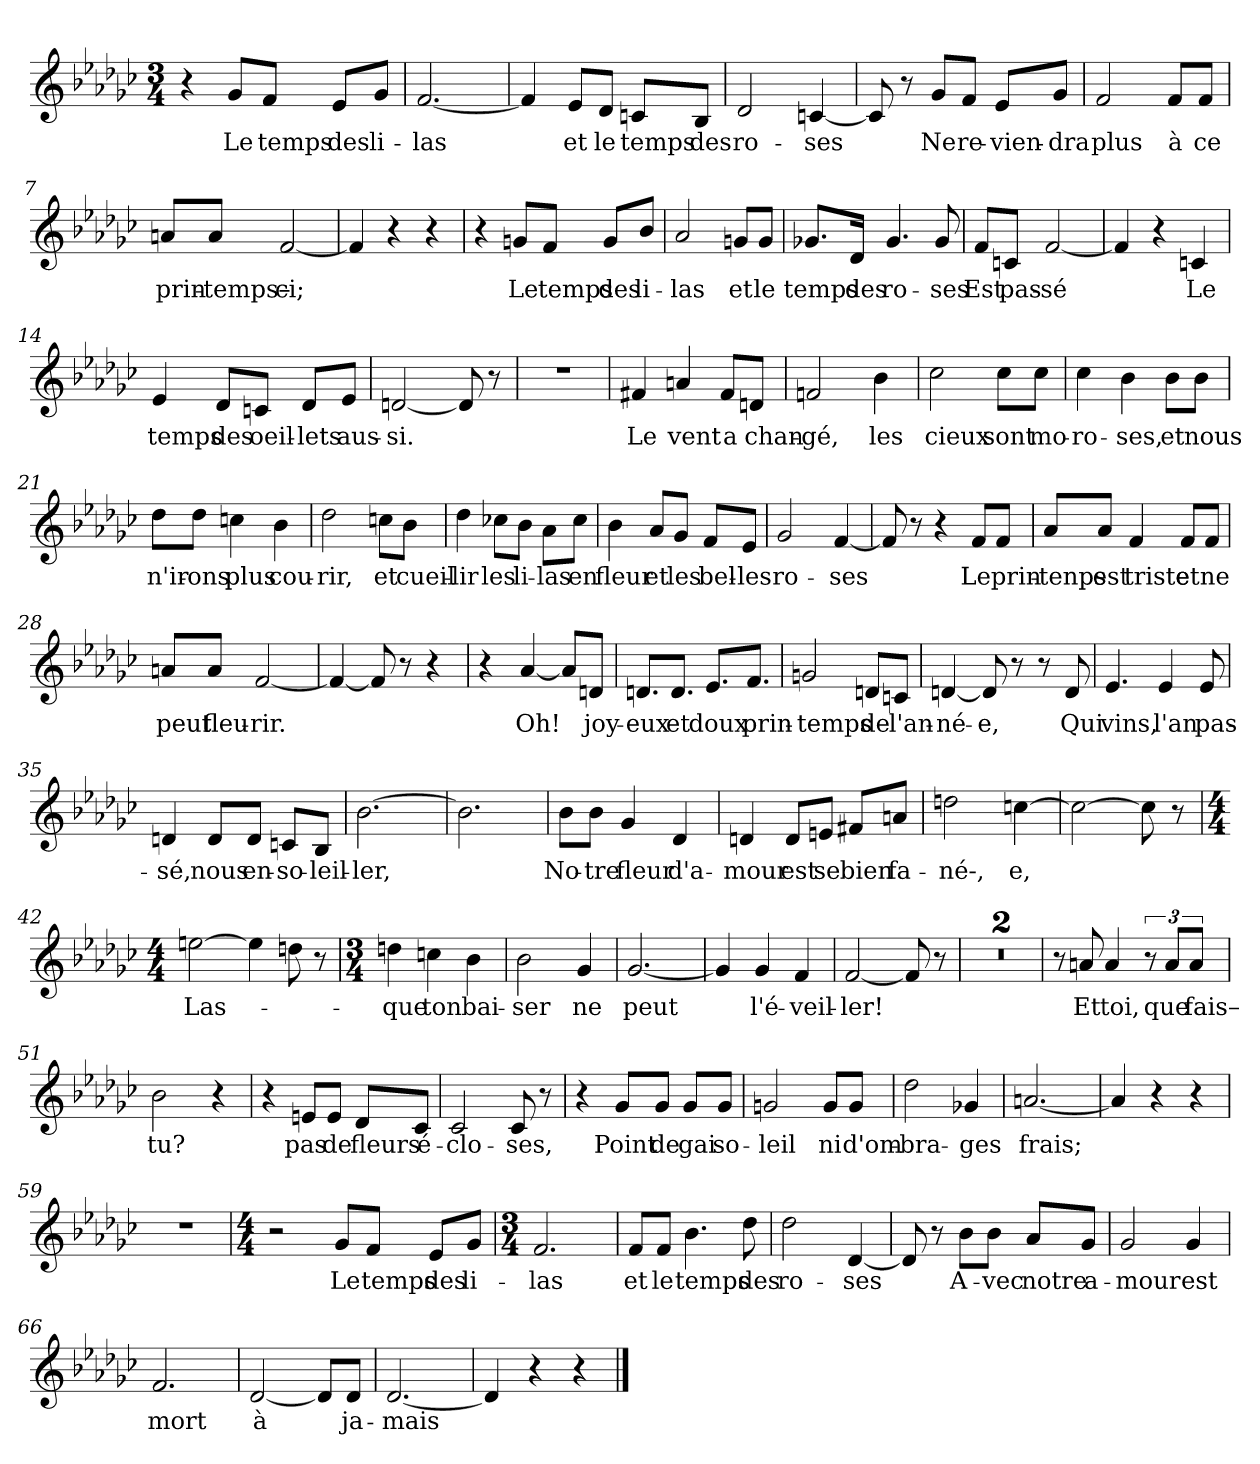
**kern	**text
*part1	*part1
*staff1	*staff1
*clefG2	*
*k[b-e-a-d-g-c-]	*
*M3/4	*
=1	=1
4r	.
!	!LO:LY:b
8g-/L	Le
!	!LO:LY:b
8f/J	temps
!	!LO:LY:b
8e-/L	des
!	!LO:LY:b
8g-/J	li-
=2	=2
!	!LO:LY:b
[2.f/	-las
=3	=3
4f/]	.
!	!LO:LY:b
8e-/L	et
!	!LO:LY:b
8d-/J	le
!	!LO:LY:b
8cn/L	temps
!	!LO:LY:b
8B-/J	des
=4	=4
!	!LO:LY:b
2d-/	ro-
!	!LO:LY:b
[4cn/	-ses
=5	=5
8c/]	.
8r	.
!	!LO:LY:b
8g-/L	Ne
!	!LO:LY:b
8f/J	re-
!	!LO:LY:b
8e-/L	-vien-
!	!LO:LY:b
8g-/J	-dra
=6	=6
!	!LO:LY:b
2f/	plus
!	!LO:LY:b
8f/L	à
!	!LO:LY:b
8f/J	ce
=7	=7
!	!LO:LY:b
8an/L	prin-
!	!LO:LY:b
8a/J	-temps–
!	!LO:LY:b
[2f/	ci;
=8	=8
4f/]	.
4r	.
4r	.
!!LO:LB:g=z
=9	=9
4r	.
!	!LO:LY:b
8gn/L	Le
!	!LO:LY:b
8f/J	temps
!	!LO:LY:b
8g/L	des
!	!LO:LY:b
8b-/J	li-
=10	=10
!	!LO:LY:b
2a-/	-las
!	!LO:LY:b
8gn/L	et
!	!LO:LY:b
8g/J	le
=11	=11
!	!LO:LY:b
8.g-X/L	temps
!	!LO:LY:b
16d-/Jk	des
!	!LO:LY:b
4.g-/	ro-
!	!LO:LY:b
8g-/	-ses
=12	=12
!	!LO:LY:b
8f/L	Est
!	!LO:LY:b
8cn/J	pas-
!	!LO:LY:b
[2f/	-sé
=13	=13
4f/]	.
4r	.
!	!LO:LY:b
4cn/	Le
=14	=14
!	!LO:LY:b
4e-/	temps
!	!LO:LY:b
8d-/L	des
!	!LO:LY:b
8cn/J	oeil-
!	!LO:LY:b
8d-/L	-lets
!	!LO:LY:b
8e-/J	aus-
=15	=15
!	!LO:LY:b
[2dn/	-si.
8d/]	.
8r	.
=16	=16
2.r	.
!!LO:LB:g=z
=17	=17
!	!LO:LY:b
4f#X/	Le
!	!LO:LY:b
4an/	vent
!	!LO:LY:b
8f#/L	a
!	!LO:LY:b
8dn/J	chan-
=18	=18
!	!LO:LY:b
2fn/	gé,
!	!LO:LY:b
4b-\	les
=19	=19
!	!LO:LY:b
2cc-\	cieux
!	!LO:LY:b
8cc-\L	sont
!	!LO:LY:b
8cc-\J	mo-
=20	=20
!	!LO:LY:b
4cc-\	-ro-
!	!LO:LY:b
4b-\	-ses,
!	!LO:LY:b
8b-\L	et
!	!LO:LY:b
8b-\J	nous
=21	=21
!	!LO:LY:b
8dd-\L	n'ir-
!	!LO:LY:b
8dd-\J	-ons
!	!LO:LY:b
4ccn\	plus
!	!LO:LY:b
4b-\	cou-
=22	=22
!	!LO:LY:b
2dd-\	-rir,
!	!LO:LY:b
8ccn\L	et
!	!LO:LY:b
8b-\J	cueil-
=23	=23
!	!LO:LY:b
4dd-\	-lir
!	!LO:LY:b
8cc-X\L	les
!	!LO:LY:b
8b-\J	li-
!	!LO:LY:b
8a-\L	-las
!	!LO:LY:b
8cc-\J	en
!!LO:LB:g=z
=24	=24
!	!LO:LY:b
4b-\	fleur
!	!LO:LY:b
8a-/L	et
!	!LO:LY:b
8g-/J	les
!	!LO:LY:b
8f/L	bel-
!	!LO:LY:b
8e-/J	-les
=25	=25
!	!LO:LY:b
2g-/	ro-
!	!LO:LY:b
[4f/	-ses
=26	=26
8f/]	.
8r	.
4r	.
!	!LO:LY:b
8f/L	Le
!	!LO:LY:b
8f/J	prin-
=27	=27
!	!LO:LY:b
8a-/L	-tenps
!	!LO:LY:b
8a-/J	est
!	!LO:LY:b
4f/	triste
!	!LO:LY:b
8f/L	et
!	!LO:LY:b
8f/J	ne
=28	=28
!	!LO:LY:b
8an/L	peut
!	!LO:LY:b
8a/J	fleu-
!	!LO:LY:b
[2f/	-rir.
=29	=29
4f/_	.
8f/]	.
8r	.
4r	.
=30	=30
4r	.
!	!LO:LY:b
[4a-/	Oh!
8a-/L]	.
!	!LO:LY:b
8dn/J	joy-
!!LO:LB:g=z
=31	=31
!	!LO:LY:b
8.dn/L	-eux
!	!LO:LY:b
8.d/J	et
!	!LO:LY:b
8.e-/L	doux
!	!LO:LY:b
8.f/J	prin-
=32	=32
!	!LO:LY:b
2gn/	-temps
!	!LO:LY:b
8dn/L	de
!	!LO:LY:b
8cn/J	l'an-
=33	=33
!	!LO:LY:b
[4dn/	né-
!	!LO:LY:b
8d/]	e,
8r	.
8r	.
!	!LO:LY:b
8d/	Qui
=34	=34
!	!LO:LY:b
4.e-/	vins,
!	!LO:LY:b
4e-/	l'an
!	!LO:LY:b
8e-/	pas-
=35	=35
!	!LO:LY:b
4dn/	-sé,
!	!LO:LY:b
8d/L	nous
!	!LO:LY:b
8d/J	en-
!	!LO:LY:b
8cn/L	-so-
!	!LO:LY:b
8B-/J	-leil-
=36	=36
!	!LO:LY:b
[2.b-\	-ler,
=37	=37
2.b-\]	.
=38	=38
!	!LO:LY:b
8b-\L	No-
!	!LO:LY:b
8b-\J	-tre
!	!LO:LY:b
4g-/	fleur
!	!LO:LY:b
4d-/	d'a-
!!LO:LB:g=z
=39	=39
!	!LO:LY:b
4dn/	-mour
!	!LO:LY:b
8d/L	est
!	!LO:LY:b
8en/J	se
!	!LO:LY:b
8f#X/L	bien
!	!LO:LY:b
8an/J	fa-
=40	=40
!	!LO:LY:b
2ddn\	-né-,
!	!LO:LY:b
[4ccn\	-e,
=41	=41
2cc\_	.
8cc\]	.
8r	.
=42	=42
*M4/4	*
!	!LO:LY:b
[2een\	Las-
4ee\]	.
8ddn\	.
8r	.
=43	=43
*M3/4	*
!	!LO:LY:b
4ddn\	-que
!	!LO:LY:b
4ccn\	ton
!	!LO:LY:b
4b-\	bai-
=44	=44
!	!LO:LY:b
2b-\	-ser
!	!LO:LY:b
4g-/	ne
=45	=45
!	!LO:LY:b
[2.g-/	peut
=46	=46
4g-/]	.
!	!LO:LY:b
4g-/	l'é-
!	!LO:LY:b
4f/	-veil-
=47	=47
!	!LO:LY:b
[2f/	-ler!
8f/]	.
8r	.
=48	=48
2.r	.
!!LO:LB:g=z
=49	=49
2.r	.
=50	=50
8r	.
!	!LO:LY:b
8an/	Et
!	!LO:LY:b
4a/	toi,
12r	.
!	!LO:LY:b
12a/L	que
!	!LO:LY:b
12a/J	fais–
=51	=51
!	!LO:LY:b
2b-\	tu?
4r	.
=52	=52
4r	.
!	!LO:LY:b
8en/L	pas
!	!LO:LY:b
8e/J	de
!	!LO:LY:b
8d-/L	fleurs
!	!LO:LY:b
8c-/J	é-
=53	=53
!	!LO:LY:b
2c-/	-clo-
!	!LO:LY:b
8c-/	-ses,
8r	.
=54	=54
4r	.
!	!LO:LY:b
8g-/L	Point
!	!LO:LY:b
8g-/J	de
!	!LO:LY:b
8g-/L	gai
!	!LO:LY:b
8g-/J	so-
=55	=55
!	!LO:LY:b
2gn/	-leil
!	!LO:LY:b
8g/L	ni
!	!LO:LY:b
8g/J	d'om-
=56	=56
!	!LO:LY:b
2dd-\	-bra-
!	!LO:LY:b
4g-X/	-ges
=57	=57
!	!LO:LY:b
[2.an/	frais;
!!LO:LB:g=z
=58	=58
4a/]	.
4r	.
4r	.
=59	=59
2.r	.
=60	=60
*M4/4	*
2r	.
!	!LO:LY:b
8g-/L	Le
!	!LO:LY:b
8f/J	temps
!	!LO:LY:b
8e-/L	des
!	!LO:LY:b
8g-/J	li-
=61	=61
*M3/4	*
!	!LO:LY:b
2.f/	-las
=62	=62
!	!LO:LY:b
8f/L	et
!	!LO:LY:b
8f/J	le
!	!LO:LY:b
4.b-\	temps
!	!LO:LY:b
8dd-\	des
=63	=63
!	!LO:LY:b
2dd-\	ro-
!	!LO:LY:b
[4d-/	-ses
=64	=64
8d-/]	.
8r	.
!	!LO:LY:b
8b-\L	A-
!	!LO:LY:b
8b-\J	-vec
!	!LO:LY:b
8a-/L	notre
!	!LO:LY:b
8g-/J	a-
=65	=65
!	!LO:LY:b
2g-/	-mour
!	!LO:LY:b
4g-/	est
=66	=66
!	!LO:LY:b
2.f/	mort
!!LO:LB:g=z
=67	=67
!	!LO:LY:b
[2d-/	à
8d-/L]	.
!	!LO:LY:b
8d-/J	ja-
=68	=68
!	!LO:LY:b
[2.d-/	-mais
=69	=69
4d-/]	.
4r	.
4r	.
==	==
*-	*-
